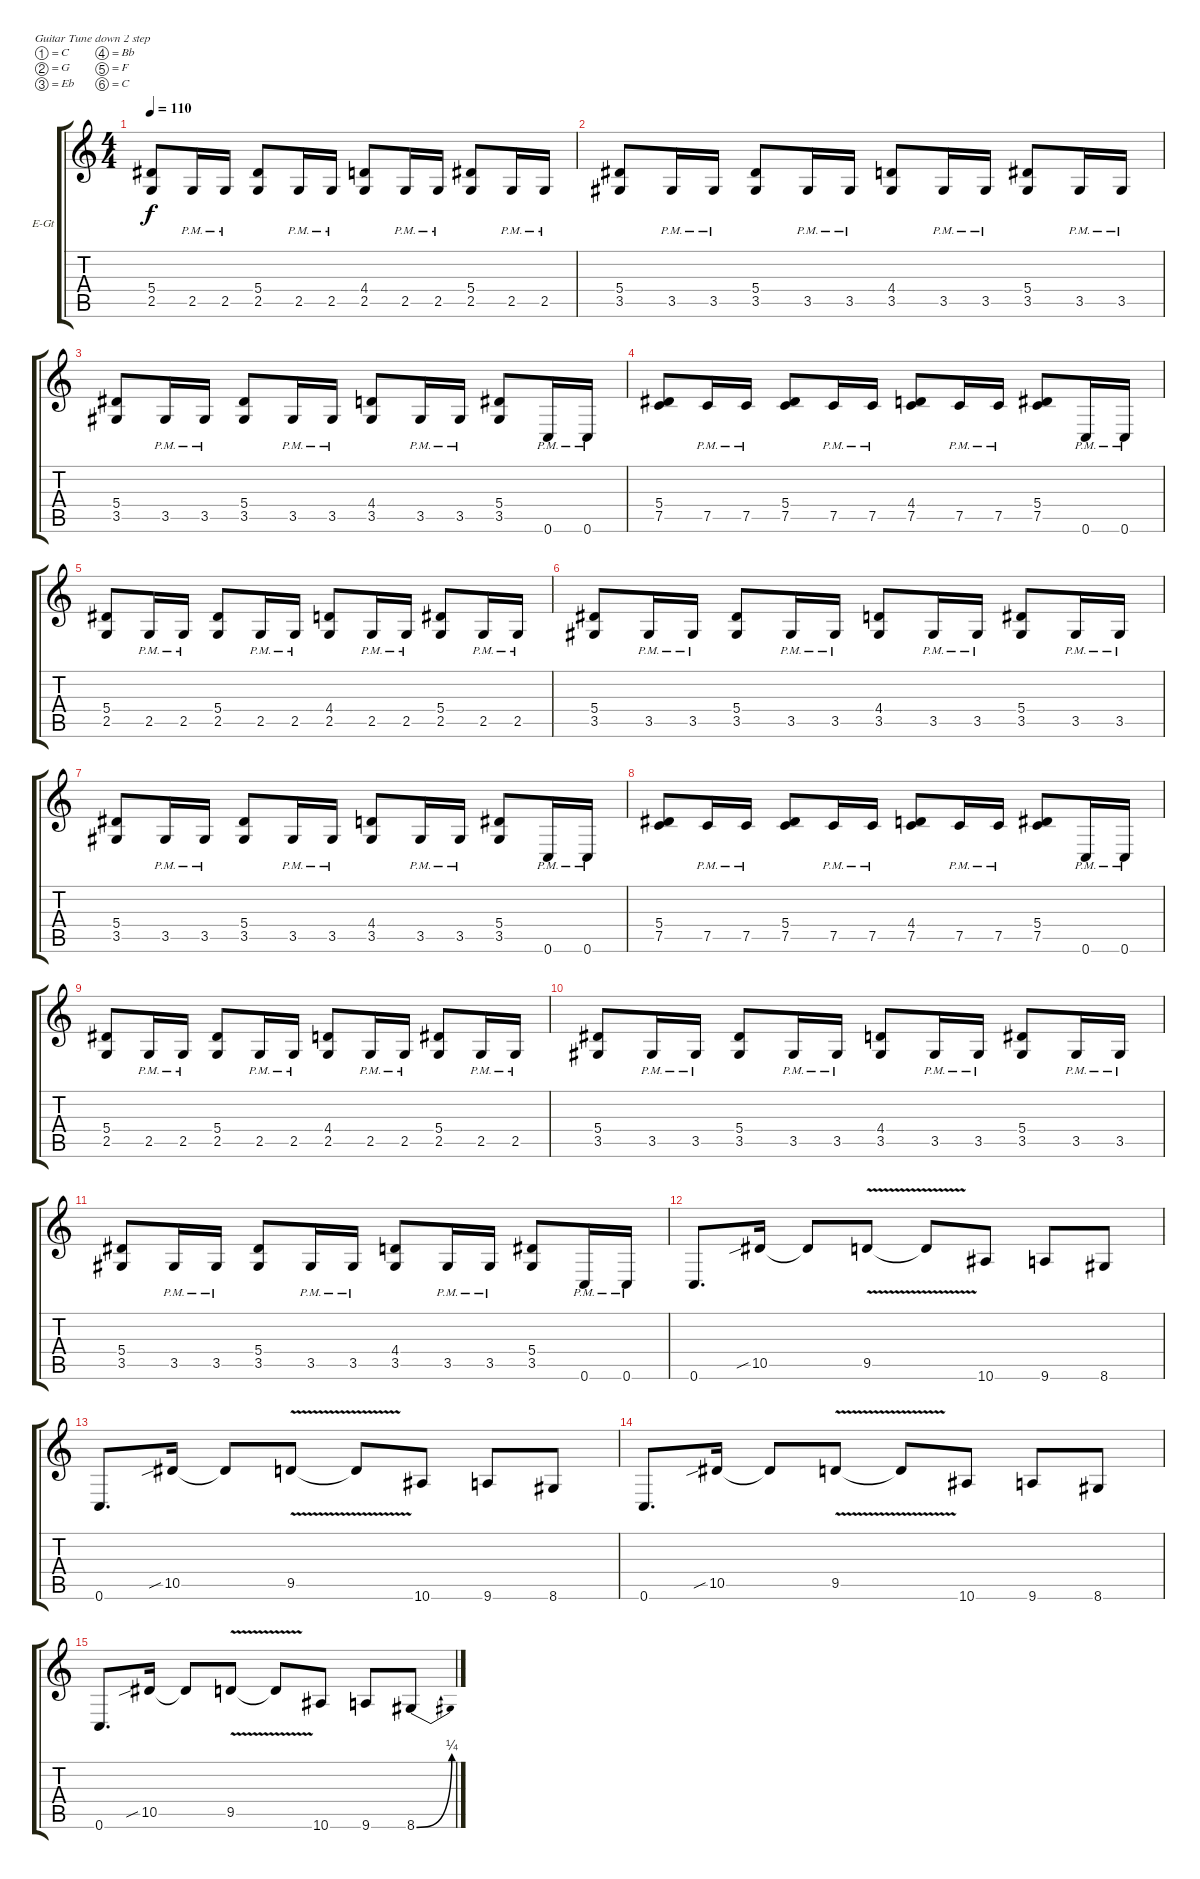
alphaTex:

\defaultSystemsLayout 4
\bracketExtendMode groupsimilarinstruments
\firstSystemTrackNameOrientation horizontal
\otherSystemsTrackNameOrientation horizontal
\track ("Electric Guitar 1" "E-Gt") {instrument distortionguitar}
\staff {score tabs}
\tuning (C4 G3 Eb3 Bb2 F2 C2)
\ts (4 4)
\tempo 110
\clef g2
\ks c
(2.5 5.4).8{dy f} 2.5{pm}.16 2.5{pm}.16 (2.5 5.4).8 2.5{pm}.16 2.5{pm}.16 (2.5 4.4).8 2.5{pm}.16 2.5{pm}.16 (2.5 5.4).8 2.5{pm}.16 2.5{pm}.16 |
(3.5 5.4).8 3.5{pm}.16 3.5{pm}.16 (3.5 5.4).8 3.5{pm}.16 3.5{pm}.16 (3.5 4.4).8 3.5{pm}.16 3.5{pm}.16 (3.5 5.4).8 3.5{pm}.16 3.5{pm}.16 |
(3.5 5.4).8 3.5{pm}.16 3.5{pm}.16 (3.5 5.4).8 3.5{pm}.16 3.5{pm}.16 (3.5 4.4).8 3.5{pm}.16 3.5{pm}.16 (3.5 5.4).8 0.6{pm}.16 0.6{pm}.16 |
(7.5 5.4).8 7.5{pm}.16 7.5{pm}.16 (7.5 5.4).8 7.5{pm}.16 7.5{pm}.16 (7.5 4.4).8 7.5{pm}.16 7.5{pm}.16 (7.5 5.4).8 0.6{pm}.16 0.6{pm}.16 |
(2.5 5.4).8 2.5{pm}.16 2.5{pm}.16 (2.5 5.4).8 2.5{pm}.16 2.5{pm}.16 (2.5 4.4).8 2.5{pm}.16 2.5{pm}.16 (2.5 5.4).8 2.5{pm}.16 2.5{pm}.16 |
(3.5 5.4).8 3.5{pm}.16 3.5{pm}.16 (3.5 5.4).8 3.5{pm}.16 3.5{pm}.16 (3.5 4.4).8 3.5{pm}.16 3.5{pm}.16 (3.5 5.4).8 3.5{pm}.16 3.5{pm}.16 |
(3.5 5.4).8 3.5{pm}.16 3.5{pm}.16 (3.5 5.4).8 3.5{pm}.16 3.5{pm}.16 (3.5 4.4).8 3.5{pm}.16 3.5{pm}.16 (3.5 5.4).8 0.6{pm}.16 0.6{pm}.16 |
(7.5 5.4).8 7.5{pm}.16 7.5{pm}.16 (7.5 5.4).8 7.5{pm}.16 7.5{pm}.16 (7.5 4.4).8 7.5{pm}.16 7.5{pm}.16 (7.5 5.4).8 0.6{pm}.16 0.6{pm}.16 |
(2.5 5.4).8 2.5{pm}.16 2.5{pm}.16 (2.5 5.4).8 2.5{pm}.16 2.5{pm}.16 (2.5 4.4).8 2.5{pm}.16 2.5{pm}.16 (2.5 5.4).8 2.5{pm}.16 2.5{pm}.16 |
(3.5 5.4).8 3.5{pm}.16 3.5{pm}.16 (3.5 5.4).8 3.5{pm}.16 3.5{pm}.16 (3.5 4.4).8 3.5{pm}.16 3.5{pm}.16 (3.5 5.4).8 3.5{pm}.16 3.5{pm}.16 |
(3.5 5.4).8 3.5{pm}.16 3.5{pm}.16 (3.5 5.4).8 3.5{pm}.16 3.5{pm}.16 (3.5 4.4).8 3.5{pm}.16 3.5{pm}.16 (3.5 5.4).8 0.6{pm}.16 0.6{pm}.16 |
0.6.8{d} 10.5{sib}.16 10.5{t}.8 9.5{v}.8 9.5{t}.8 10.6.8 9.6.8 8.6.8 |
0.6.8{d} 10.5{sib}.16 10.5{t}.8 9.5{v}.8 9.5{t}.8 10.6.8 9.6.8 8.6.8 |
0.6.8{d} 10.5{sib}.16 10.5{t}.8 9.5{v}.8 9.5{t}.8 10.6.8 9.6.8 8.6.8 |
0.6.8{d} 10.5{sib}.16 10.5{t}.8 9.5{v}.8 9.5{t}.8 10.6.8 9.6.8 8.6{be (bend 0 0 12 1)}.8
